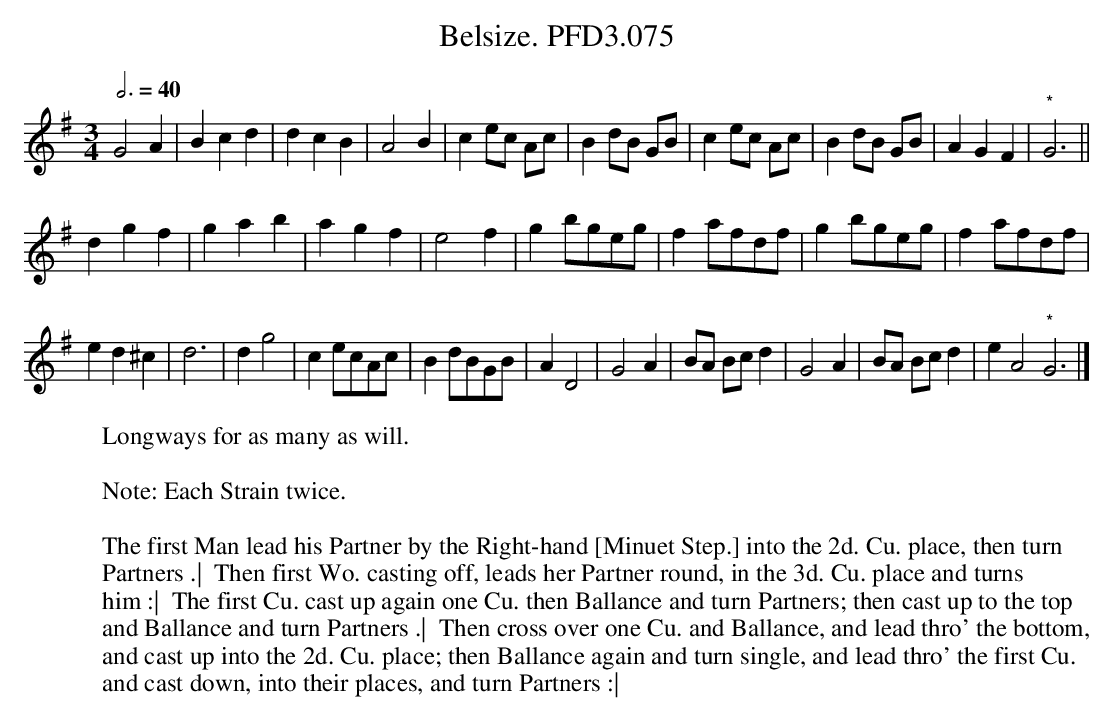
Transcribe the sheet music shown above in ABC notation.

X:1
T:Belsize. PFD3.075
W:Longways for as many as will.
L:1/4
Q:3/4=40
M:3/4
K:G
G2A|Bcd|dcB|A2B|c e/c/ A/c/|B d/B/ G/B/|c e/c/ A/c/|B d/B/ G/B/|AGF|"*" G3||
dgf|gab|agf|e2f|g b/g/e/g/|f a/f/d/f/|g b/g/e/g/|f a/f/d/f/|
ed^c|d3|dg2|c e/c/A/c/|B d/B/G/B/|AD2|G2A|B/A/ B/c/ d|G2A|B/A/ B/c/ d|eA2 "*"G3 |]
W:
W: Note: Each Strain twice.
W:
W: The first Man lead his Partner by the Right-hand [Minuet Step.] into the 2d. Cu. place, then turn
W: Partners .|  Then first Wo. casting off, leads her Partner round, in the 3d. Cu. place and turns
W: him :|  The first Cu. cast up again one Cu. then Ballance and turn Partners; then cast up to the top
W: and Ballance and turn Partners .|  Then cross over one Cu. and Ballance, and lead thro' the bottom,
W: and cast up into the 2d. Cu. place; then Ballance again and turn single, and lead thro' the first Cu.
W: and cast down, into their places, and turn Partners :|
